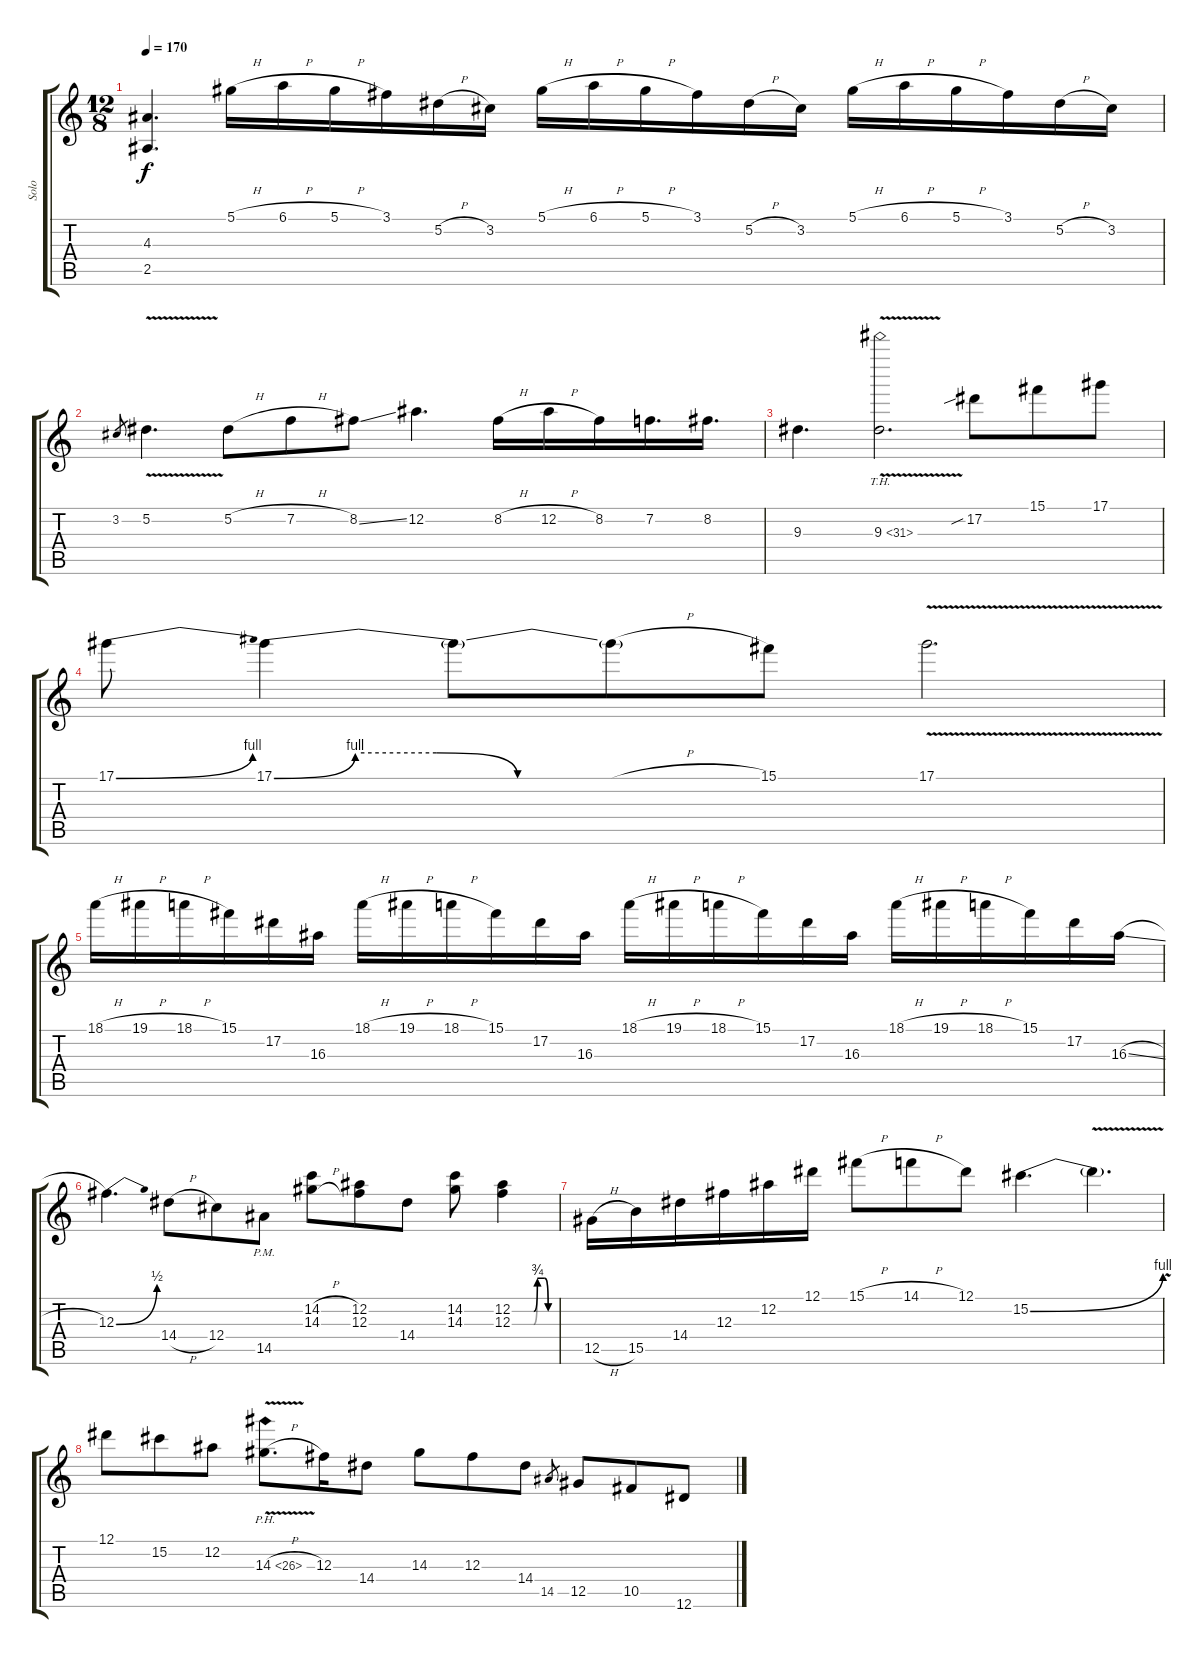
\track ("Solo" "Solo") {instrument overdrivenguitar}
\staff {score tabs}
\tuning (Eb4 Bb3 Gb3 Db3 Ab2 Eb2) {hide}
\ts (12 8)
\tempo 170
\clef g2
\ks c
(4.3 2.5).4{d dy f} 5.1{h}.16 6.1{h}.16 5.1{h}.16 3.1.16 5.2{h}.16 3.2.16 5.1{h}.16 6.1{h}.16 5.1{h}.16 3.1.16 5.2{h}.16 3.2.16 5.1{h}.16 6.1{h}.16 5.1{h}.16 3.1.16 5.2{h}.16 3.2.16 |
3.2.8{gr} 5.2{v}.4{d} 5.2{h}.8 7.2{h}.8 8.2{ss}.8 12.2.4{d} 8.2{h}.16 12.2{h}.16 8.2.16 7.2.16{d} 8.2.16{d} |
9.3.4{d} 9.3{th 22 v}.2{d} 17.2{sib}.8 15.1.8 17.1.8 |
17.1{be (bend 0 0 60 4)}.8 17.1{be (custom 0 0 10 4 20 4 30 0 60 0)}.4 17.1{t}.8 17.1{h t}.8 15.1.8 17.1{v}.2{d} |
18.1{h}.16 19.1{h}.16 18.1{h}.16 15.1.16 17.2.16 16.3.16 18.1{h}.16 19.1{h}.16 18.1{h}.16 15.1.16 17.2.16 16.3.16 18.1{h}.16 19.1{h}.16 18.1{h}.16 15.1.16 17.2.16 16.3.16 18.1{h}.16 19.1{h}.16 18.1{h}.16 15.1.16 17.2.16 16.3{sl}.16 |
12.3{be (bend 0 0 60 2)}.4{d} 14.4{h}.8 12.4.8 14.5{pm}.8 (14.2{h} 14.3{h}).8 (12.2 12.3).8 14.4.8 (14.2 14.3).8 (12.2{be (custom 0 0 10 0 20 0 30 0 35 3 45 3 50 0 60 0)} 12.3{be (custom 0 0 8 0 10 0 20 0 30 0 35 3 40 3 45 3 50 0 60 0)}).4 |
12.5{h}.16 15.5.16 14.4.16 12.3.16 12.2.16 12.1.16 15.1{h}.8 14.1{h}.8 12.1.8 15.2{be (bend 0 0 60 4)}.4{d} 15.2{v t}.4{d} |
12.1.8 15.2.8 12.2.8 14.3{ph 12 v h}.8{d} 12.3.16 14.4.8 14.3.8 12.3.8 14.4.8 14.5.8{gr} 12.5.8 10.5.8 12.6.8
